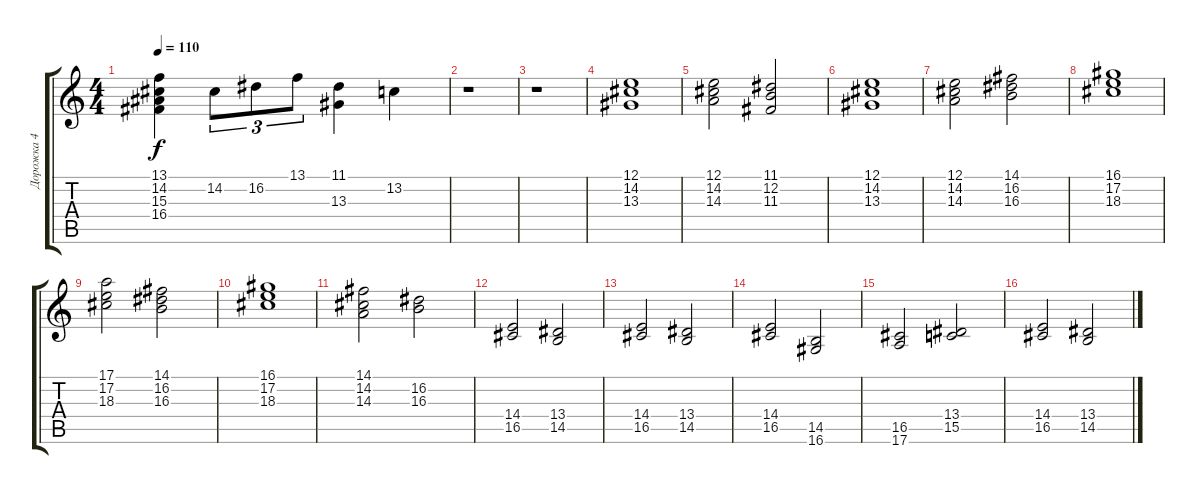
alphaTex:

\track ("Дорожка 4" "Дорожка 4") {instrument stringensemble1}
\staff {score tabs}
\tuning (E4 B3 G3 D3 A2 E2) {hide}
\ts (4 4)
\tempo 110
\clef g2
\ks c
(13.1 14.2 15.3 16.4).4{dy f} 14.2.8{tu (3 2)} 16.2.8{tu (3 2)} 13.1.8{tu (3 2)} (11.1 13.3).4 13.2.4 |
r.1 |
r.1 |
(12.1 14.2 13.3).1 |
(12.1 14.2 14.3).2 (11.1 12.2 11.3).2 |
(12.1 14.2 13.3).1 |
(12.1 14.2 14.3).2 (14.1 16.2 16.3).2 |
(16.1 17.2 18.3).1 |
(17.1 17.2 18.3).2 (14.1 16.2 16.3).2 |
(16.1 17.2 18.3).1 |
(14.1 14.2 14.3).2 (16.2 16.3).2 |
(14.4 16.5).2 (13.4 14.5).2 |
(14.4 16.5).2 (13.4 14.5).2 |
(14.4 16.5).2 (14.5 16.6).2 |
(16.5 17.6).2 (13.4 15.5).2 |
(14.4 16.5).2 (13.4 14.5).2
